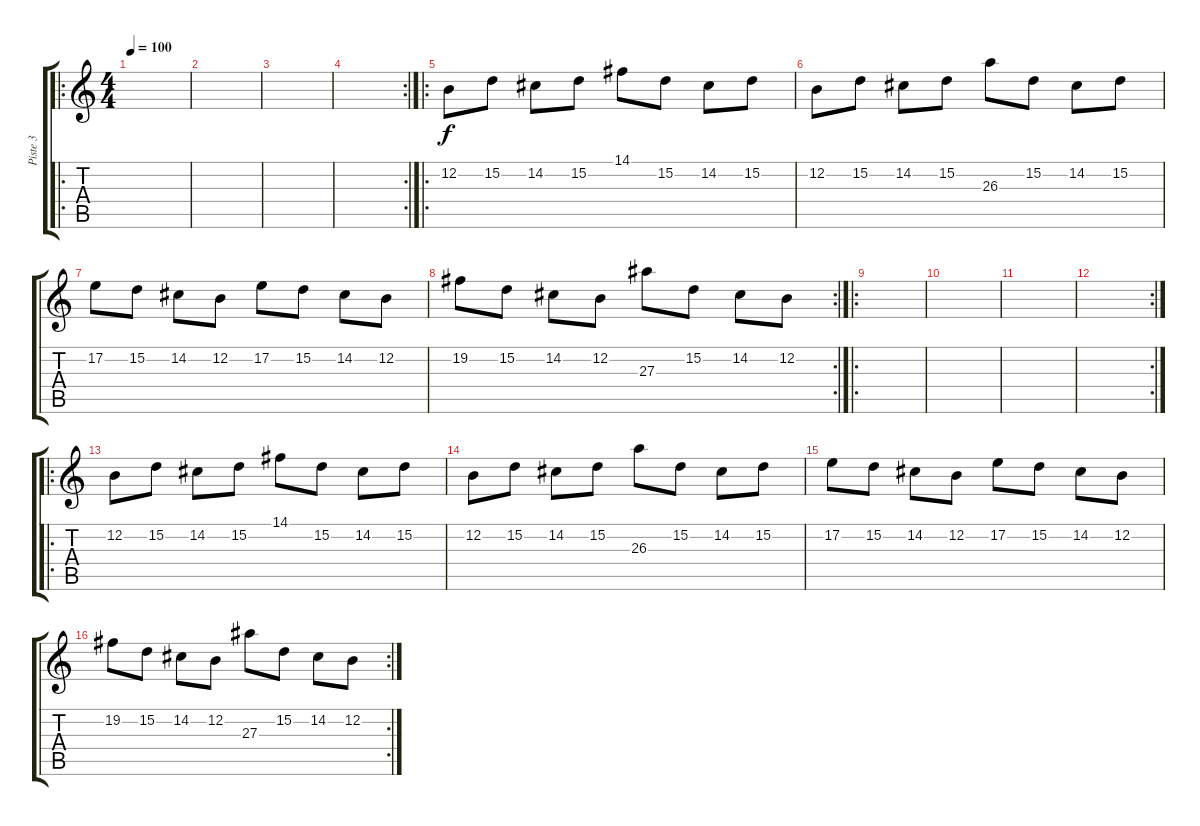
\track ("Piste 3" "Piste 3") {instrument musicbox}
\staff {score tabs}
\tuning (E4 B3 G3 D3 A2 E2) {hide}
\ro
\ts (4 4)
\tempo 100
\clef g2
\ks c
|
|
|
\rc 2
|
\ro
12.2.8 15.2.8 14.2.8 15.2.8 14.1.8 15.2.8 14.2.8 15.2.8 |
12.2.8 15.2.8 14.2.8 15.2.8 26.3.8 15.2.8 14.2.8 15.2.8 |
17.2.8 15.2.8 14.2.8 12.2.8 17.2.8 15.2.8 14.2.8 12.2.8 |
\rc 2
19.2.8 15.2.8 14.2.8 12.2.8 27.3.8 15.2.8 14.2.8 12.2.8 |
\ro
|
|
|
\rc 2
|
\ro
12.2.8 15.2.8 14.2.8 15.2.8 14.1.8 15.2.8 14.2.8 15.2.8 |
12.2.8 15.2.8 14.2.8 15.2.8 26.3.8 15.2.8 14.2.8 15.2.8 |
17.2.8 15.2.8 14.2.8 12.2.8 17.2.8 15.2.8 14.2.8 12.2.8 |
\rc 2
19.2.8 15.2.8 14.2.8 12.2.8 27.3.8 15.2.8 14.2.8 12.2.8
